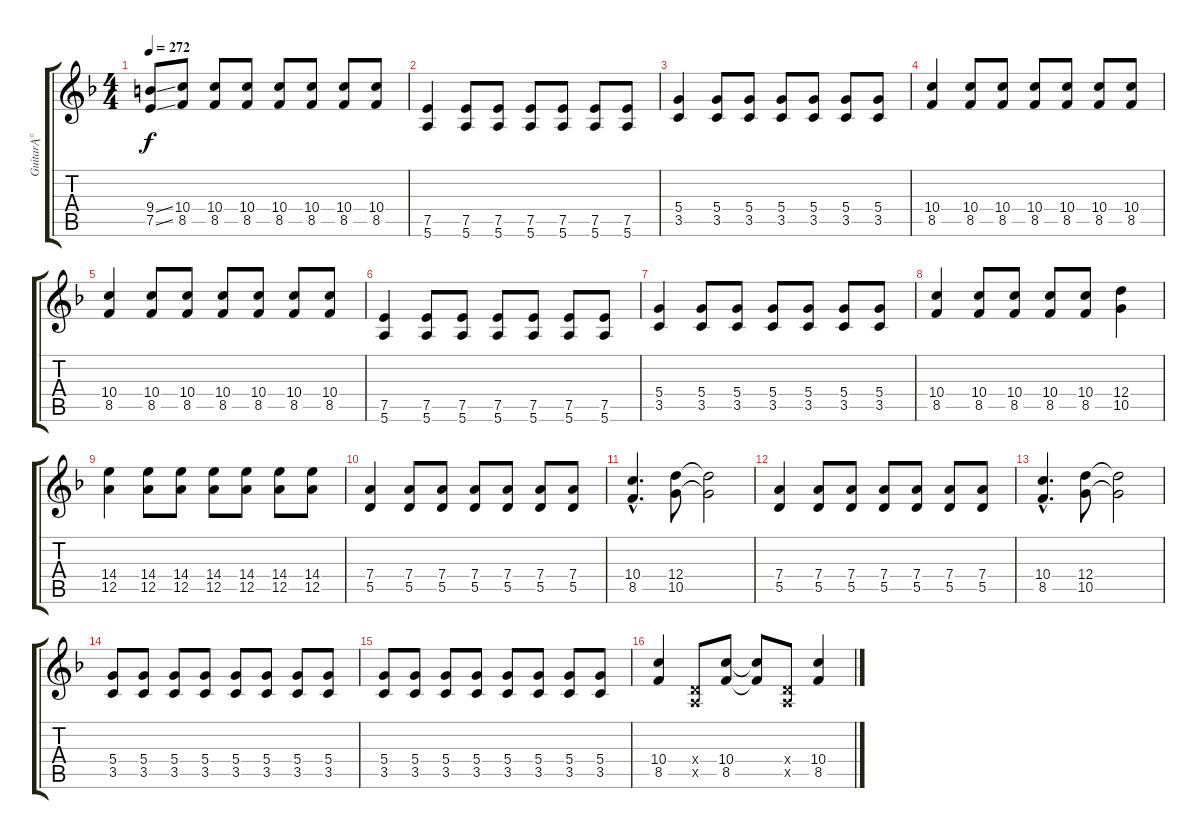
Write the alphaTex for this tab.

\track ("GuitarĄ°" "GuitarĄ°") {instrument distortionguitar}
\staff {score tabs}
\tuning (E4 B3 G3 D3 A2 E2) {hide}
\ts (4 4)
\tempo 272
\clef g2
\ks f
(9.4{ss} 7.5{ss}).8{dy f} (10.4 8.5).8 (10.4 8.5).8 (10.4 8.5).8 (10.4 8.5).8 (10.4 8.5).8 (10.4 8.5).8 (10.4 8.5).8 |
(7.5 5.6).4 (7.5 5.6).8 (7.5 5.6).8 (7.5 5.6).8 (7.5 5.6).8 (7.5 5.6).8 (7.5 5.6).8 |
(5.4 3.5).4 (5.4 3.5).8 (5.4 3.5).8 (5.4 3.5).8 (5.4 3.5).8 (5.4 3.5).8 (5.4 3.5).8 |
(10.4 8.5).4 (10.4 8.5).8 (10.4 8.5).8 (10.4 8.5).8 (10.4 8.5).8 (10.4 8.5).8 (10.4 8.5).8 |
(10.4 8.5).4 (10.4 8.5).8 (10.4 8.5).8 (10.4 8.5).8 (10.4 8.5).8 (10.4 8.5).8 (10.4 8.5).8 |
(7.5 5.6).4 (7.5 5.6).8 (7.5 5.6).8 (7.5 5.6).8 (7.5 5.6).8 (7.5 5.6).8 (7.5 5.6).8 |
(5.4 3.5).4 (5.4 3.5).8 (5.4 3.5).8 (5.4 3.5).8 (5.4 3.5).8 (5.4 3.5).8 (5.4 3.5).8 |
(10.4 8.5).4 (10.4 8.5).8 (10.4 8.5).8 (10.4 8.5).8 (10.4 8.5).8 (12.4 10.5).4 |
(14.4 12.5).4 (14.4 12.5).8 (14.4 12.5).8 (14.4 12.5).8 (14.4 12.5).8 (14.4 12.5).8 (14.4 12.5).8 |
(7.4 5.5).4 (7.4 5.5).8 (7.4 5.5).8 (7.4 5.5).8 (7.4 5.5).8 (7.4 5.5).8 (7.4 5.5).8 |
(10.4{hac} 8.5{hac}).4{d} (12.4 10.5).8 (12.4{t} 10.5{t}).2 |
(7.4 5.5).4 (7.4 5.5).8 (7.4 5.5).8 (7.4 5.5).8 (7.4 5.5).8 (7.4 5.5).8 (7.4 5.5).8 |
(10.4{hac} 8.5{hac}).4{d} (12.4 10.5).8 (12.4{t} 10.5{t}).2 |
(5.4 3.5).8 (5.4 3.5).8 (5.4 3.5).8 (5.4 3.5).8 (5.4 3.5).8 (5.4 3.5).8 (5.4 3.5).8 (5.4 3.5).8 |
(5.4 3.5).8 (5.4 3.5).8 (5.4 3.5).8 (5.4 3.5).8 (5.4 3.5).8 (5.4 3.5).8 (5.4 3.5).8 (5.4 3.5).8 |
(10.4 8.5).4 (0.4{x} 0.5{x}).8 (10.4 8.5).8 (10.4{t} 8.5{t}).8 (0.4{x} 0.5{x}).8 (10.4 8.5).4
